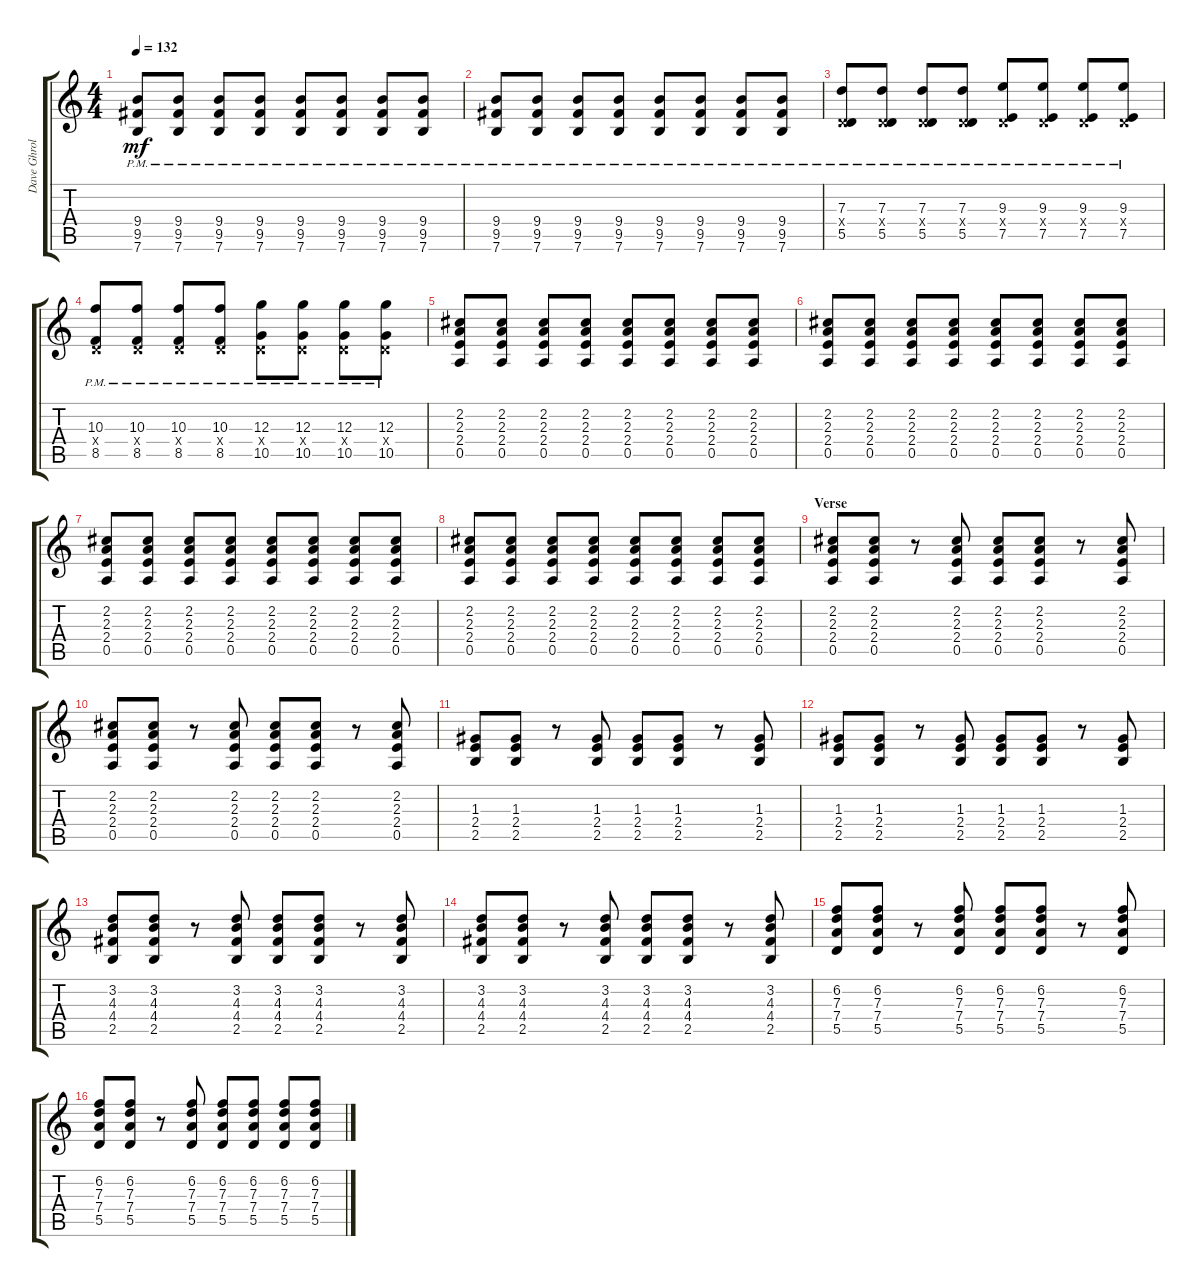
\track ("Dave Ghrol (Rythm)" "Dave Ghrol") {instrument distortionguitar}
\staff {score tabs}
\tuning (E4 B3 G3 D3 A2 E2) {hide}
\ts (4 4)
\tempo 132
\clef g2
\ks c
(9.4{pm} 9.5 7.6).8{dy mf} (9.4{pm} 9.5 7.6).8 (9.4{pm} 9.5 7.6).8 (9.4{pm} 9.5 7.6).8 (9.4{pm} 9.5 7.6).8 (9.4{pm} 9.5 7.6).8 (9.4{pm} 9.5 7.6).8 (9.4{pm} 9.5 7.6).8 |
(9.4{pm} 9.5 7.6).8 (9.4{pm} 9.5 7.6).8 (9.4{pm} 9.5 7.6).8 (9.4{pm} 9.5 7.6).8 (9.4{pm} 9.5 7.6).8 (9.4{pm} 9.5 7.6).8 (9.4{pm} 9.5 7.6).8 (9.4{pm} 9.5 7.6).8 |
(7.3{pm} 0.4{pm x} 5.5{pm}).8 (7.3{pm} 0.4{pm x} 5.5{pm}).8 (7.3{pm} 0.4{pm x} 5.5{pm}).8 (7.3{pm} 0.4{pm x} 5.5{pm}).8 (9.3{pm} 0.4{pm x} 7.5{pm}).8 (9.3{pm} 0.4{pm x} 7.5{pm}).8 (9.3{pm} 0.4{pm x} 7.5{pm}).8 (9.3{pm} 0.4{pm x} 7.5{pm}).8 |
(10.3{pm} 0.4{pm x} 8.5{pm}).8 (10.3{pm} 0.4{pm x} 8.5{pm}).8 (10.3{pm} 0.4{pm x} 8.5{pm}).8 (10.3{pm} 0.4{pm x} 8.5{pm}).8 (12.3{pm} 0.4{pm x} 10.5{pm}).8 (12.3{pm} 0.4{pm x} 10.5{pm}).8 (12.3{pm} 0.4{pm x} 10.5{pm}).8 (12.3{pm} 0.4{pm x} 10.5{pm}).8 |
(2.2 2.3 2.4 0.5).8 (2.2 2.3 2.4 0.5).8 (2.2 2.3 2.4 0.5).8 (2.2 2.3 2.4 0.5).8 (2.2 2.3 2.4 0.5).8 (2.2 2.3 2.4 0.5).8 (2.2 2.3 2.4 0.5).8 (2.2 2.3 2.4 0.5).8 |
(2.2 2.3 2.4 0.5).8 (2.2 2.3 2.4 0.5).8 (2.2 2.3 2.4 0.5).8 (2.2 2.3 2.4 0.5).8 (2.2 2.3 2.4 0.5).8 (2.2 2.3 2.4 0.5).8 (2.2 2.3 2.4 0.5).8 (2.2 2.3 2.4 0.5).8 |
(2.2 2.3 2.4 0.5).8 (2.2 2.3 2.4 0.5).8 (2.2 2.3 2.4 0.5).8 (2.2 2.3 2.4 0.5).8 (2.2 2.3 2.4 0.5).8 (2.2 2.3 2.4 0.5).8 (2.2 2.3 2.4 0.5).8 (2.2 2.3 2.4 0.5).8 |
(2.2 2.3 2.4 0.5).8 (2.2 2.3 2.4 0.5).8 (2.2 2.3 2.4 0.5).8 (2.2 2.3 2.4 0.5).8 (2.2 2.3 2.4 0.5).8 (2.2 2.3 2.4 0.5).8 (2.2 2.3 2.4 0.5).8 (2.2 2.3 2.4 0.5).8 |
\section ("" "Verse")
(2.2 2.3 2.4 0.5).8 (2.2 2.3 2.4 0.5).8 r.8 (2.2 2.3 2.4 0.5).8 (2.2 2.3 2.4 0.5).8 (2.2 2.3 2.4 0.5).8 r.8 (2.2 2.3 2.4 0.5).8 |
(2.2 2.3 2.4 0.5).8 (2.2 2.3 2.4 0.5).8 r.8 (2.2 2.3 2.4 0.5).8 (2.2 2.3 2.4 0.5).8 (2.2 2.3 2.4 0.5).8 r.8 (2.2 2.3 2.4 0.5).8 |
(1.3 2.4 2.5).8 (1.3 2.4 2.5).8 r.8 (1.3 2.4 2.5).8 (1.3 2.4 2.5).8 (1.3 2.4 2.5).8 r.8 (1.3 2.4 2.5).8 |
(1.3 2.4 2.5).8 (1.3 2.4 2.5).8 r.8 (1.3 2.4 2.5).8 (1.3 2.4 2.5).8 (1.3 2.4 2.5).8 r.8 (1.3 2.4 2.5).8 |
(3.2 4.3 4.4 2.5).8 (3.2 4.3 4.4 2.5).8 r.8 (3.2 4.3 4.4 2.5).8 (3.2 4.3 4.4 2.5).8 (3.2 4.3 4.4 2.5).8 r.8 (3.2 4.3 4.4 2.5).8 |
(3.2 4.3 4.4 2.5).8 (3.2 4.3 4.4 2.5).8 r.8 (3.2 4.3 4.4 2.5).8 (3.2 4.3 4.4 2.5).8 (3.2 4.3 4.4 2.5).8 r.8 (3.2 4.3 4.4 2.5).8 |
(6.2 7.3 7.4 5.5).8 (6.2 7.3 7.4 5.5).8 r.8 (6.2 7.3 7.4 5.5).8 (6.2 7.3 7.4 5.5).8 (6.2 7.3 7.4 5.5).8 r.8 (6.2 7.3 7.4 5.5).8 |
(6.2 7.3 7.4 5.5).8 (6.2 7.3 7.4 5.5).8 r.8 (6.2 7.3 7.4 5.5).8 (6.2 7.3 7.4 5.5).8 (6.2 7.3 7.4 5.5).8 (6.2 7.3 7.4 5.5).8 (6.2 7.3 7.4 5.5).8
